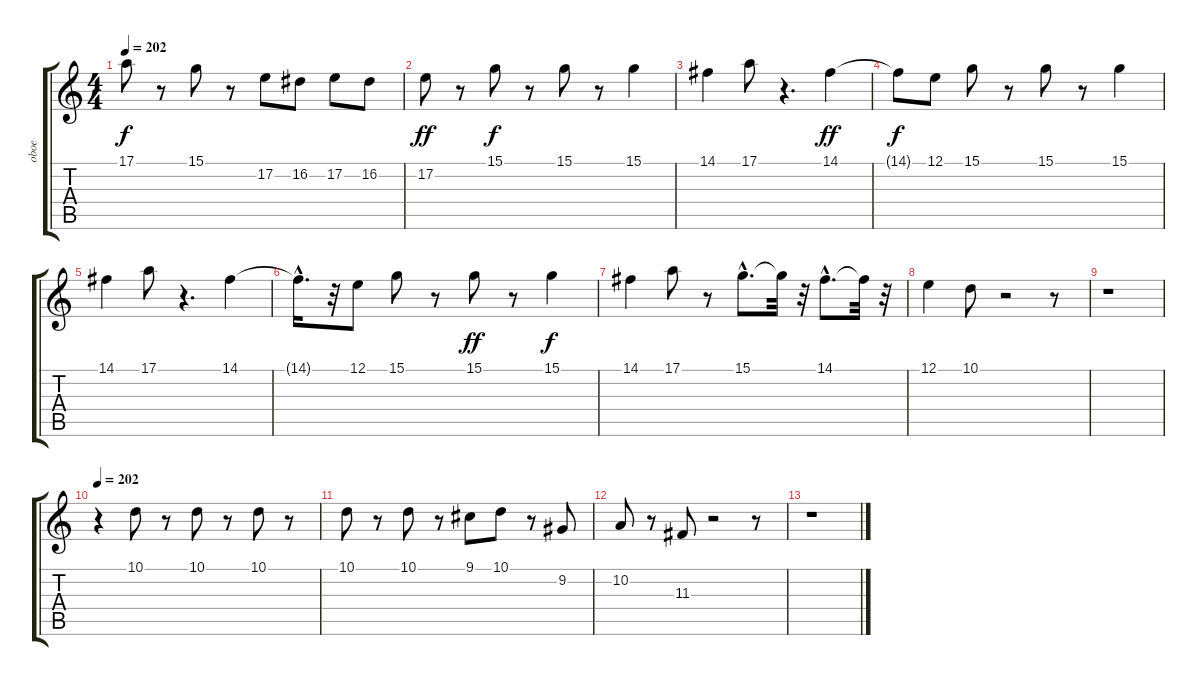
\track ("oboe" "oboe") {instrument oboe}
\staff {score tabs}
\tuning (E4 B3 G3 D3 A2 E2) {hide}
\ts (4 4)
\tempo 202
\clef g2
\ks c
17.1.8{dy f} r.8 15.1.8 r.8 17.2.8 16.2.8 17.2.8 16.2.8 |
17.2.8{dy ff} r.8 15.1.8{dy f} r.8 15.1.8 r.8 15.1.4 |
14.1.4 17.1.8 r.4{d} 14.1.4{dy ff} |
14.1{t}.8{dy f} 12.1.8 15.1.8 r.8 15.1.8 r.8 15.1.4 |
14.1.4 17.1.8 r.4{d} 14.1.4 |
14.1{hac t}.16{d} r.32 12.1.8 15.1.8 r.8 15.1.8{dy ff} r.8 15.1.4{dy f} |
14.1.4 17.1.8 r.8 15.1{hac}.8{d} 15.1{t}.32 r.32 14.1{hac}.8{d} 14.1{t}.32 r.32 |
12.1.4 10.1.8 r.2 r.8 |
r.1 |
\tempo 202
r.4 10.1.8 r.8 10.1.8 r.8 10.1.8 r.8 |
10.1.8 r.8 10.1.8 r.8 9.1.8 10.1.8 r.8 9.2.8 |
10.2.8 r.8 11.3.8 r.2 r.8 |
r.1
